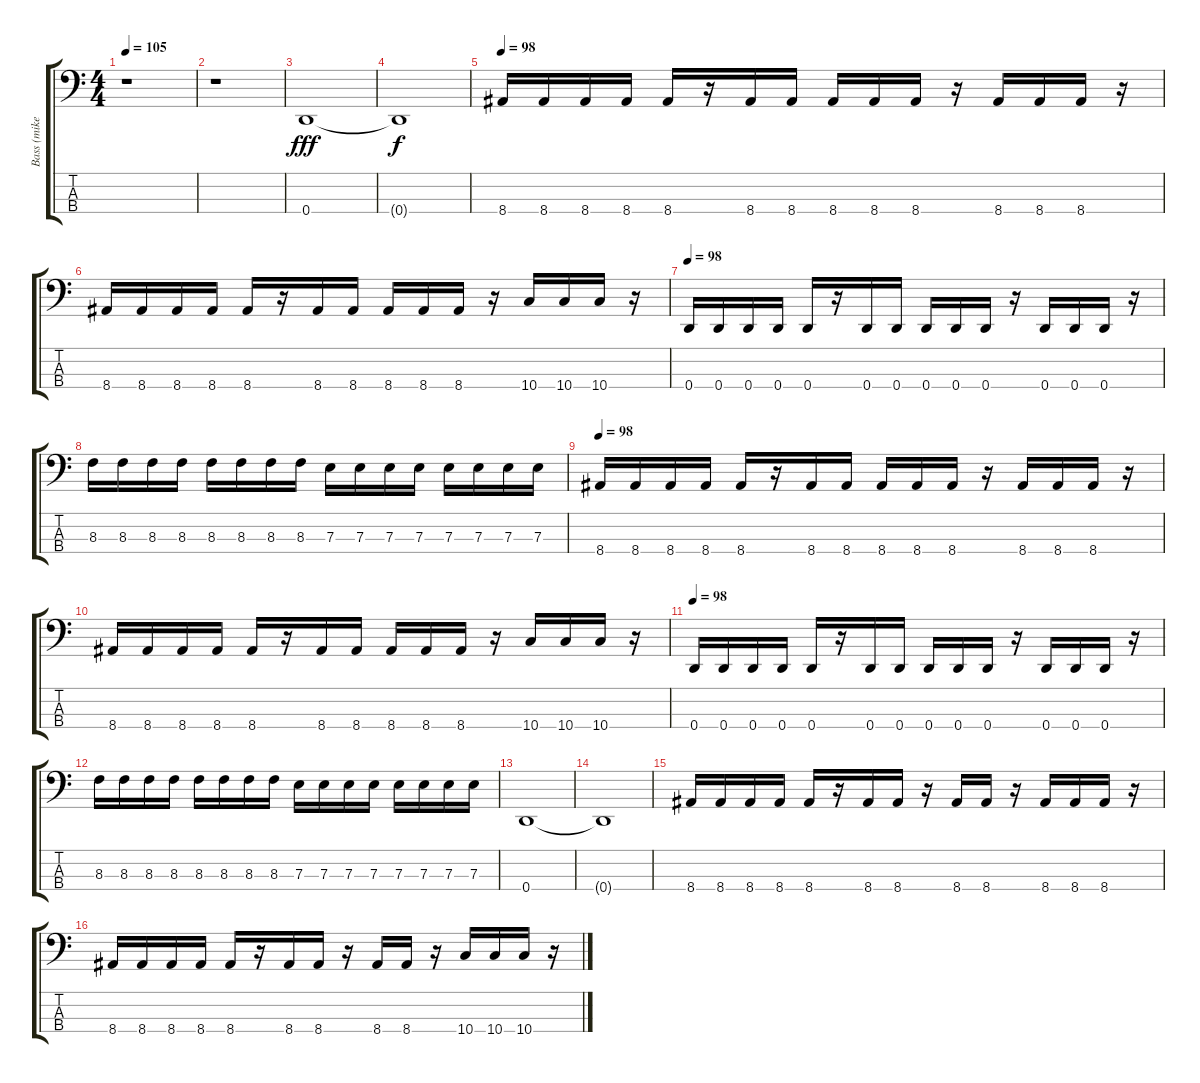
\track ("Bass (mike)" "Bass (mike") {instrument electricbassfinger}
\staff {score tabs}
\tuning (G2 D2 A1 D1) {hide}
\ts (4 4)
\tempo 105
\clef f4
\ks c
r.1{dy fff instrument electricbassfinger} |
r.1 |
0.4.1 |
0.4{t}.1{dy f} |
\tempo 98
8.4.16 8.4.16 8.4.16 8.4.16 8.4.16 r.16 8.4.16 8.4.16 8.4.16 8.4.16 8.4.16 r.16 8.4.16 8.4.16 8.4.16 r.16 |
8.4.16 8.4.16 8.4.16 8.4.16 8.4.16 r.16 8.4.16 8.4.16 8.4.16 8.4.16 8.4.16 r.16 10.4.16 10.4.16 10.4.16 r.16 |
\tempo 98
0.4.16 0.4.16 0.4.16 0.4.16 0.4.16 r.16 0.4.16 0.4.16 0.4.16 0.4.16 0.4.16 r.16 0.4.16 0.4.16 0.4.16 r.16 |
8.3.16 8.3.16 8.3.16 8.3.16 8.3.16 8.3.16 8.3.16 8.3.16 7.3.16 7.3.16 7.3.16 7.3.16 7.3.16 7.3.16 7.3.16 7.3.16 |
\tempo 98
8.4.16 8.4.16 8.4.16 8.4.16 8.4.16 r.16 8.4.16 8.4.16 8.4.16 8.4.16 8.4.16 r.16 8.4.16 8.4.16 8.4.16 r.16 |
8.4.16 8.4.16 8.4.16 8.4.16 8.4.16 r.16 8.4.16 8.4.16 8.4.16 8.4.16 8.4.16 r.16 10.4.16 10.4.16 10.4.16 r.16 |
\tempo 98
0.4.16 0.4.16 0.4.16 0.4.16 0.4.16 r.16 0.4.16 0.4.16 0.4.16 0.4.16 0.4.16 r.16 0.4.16 0.4.16 0.4.16 r.16 |
8.3.16 8.3.16 8.3.16 8.3.16 8.3.16 8.3.16 8.3.16 8.3.16 7.3.16 7.3.16 7.3.16 7.3.16 7.3.16 7.3.16 7.3.16 7.3.16 |
0.4.1 |
0.4{t}.1 |
8.4.16 8.4.16 8.4.16 8.4.16 8.4.16 r.16 8.4.16 8.4.16 r.16 8.4.16 8.4.16 r.16 8.4.16 8.4.16 8.4.16 r.16 |
8.4.16 8.4.16 8.4.16 8.4.16 8.4.16 r.16 8.4.16 8.4.16 r.16 8.4.16 8.4.16 r.16 10.4.16 10.4.16 10.4.16 r.16
